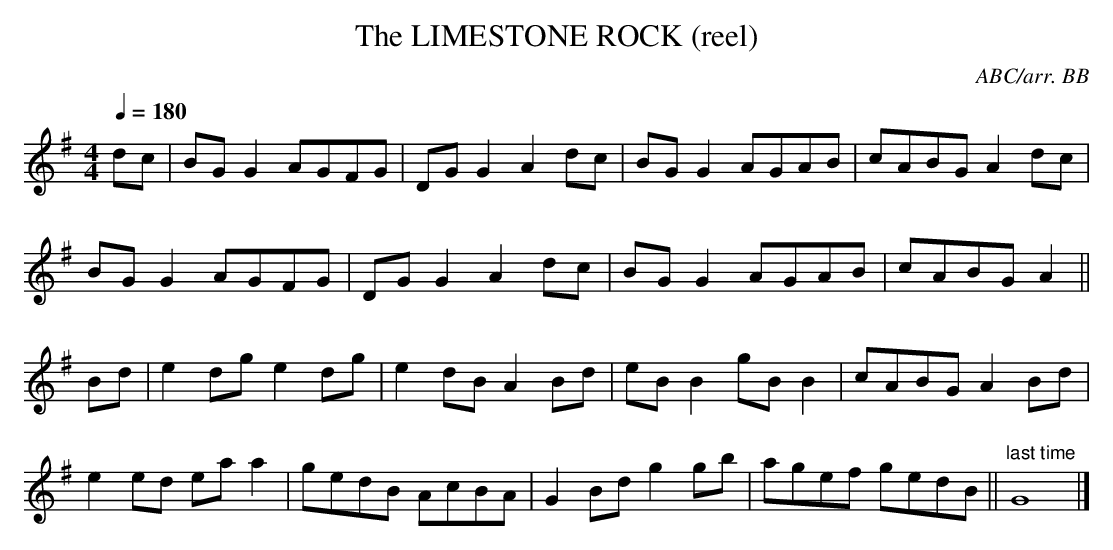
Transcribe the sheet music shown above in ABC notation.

X:1
T:LIMESTONE ROCK (reel), The
C:ABC/arr. BB
M:4/4
L:1/8
Q:1/4=180
K:G
dc|BGG2 AGFG|DGG2 A2dc|BGG2 AGAB|cABG A2dc|
BGG2 AGFG|DGG2 A2dc|BGG2 AGAB|cABG A2 ||
Bd|e2dg e2dg|e2dB A2Bd|eBB2 gBB2|cABG A2Bd|
e2ed eaa2|gedB AcBA|G2Bd g2gb|agef gedB||\
"last time"G8|]
